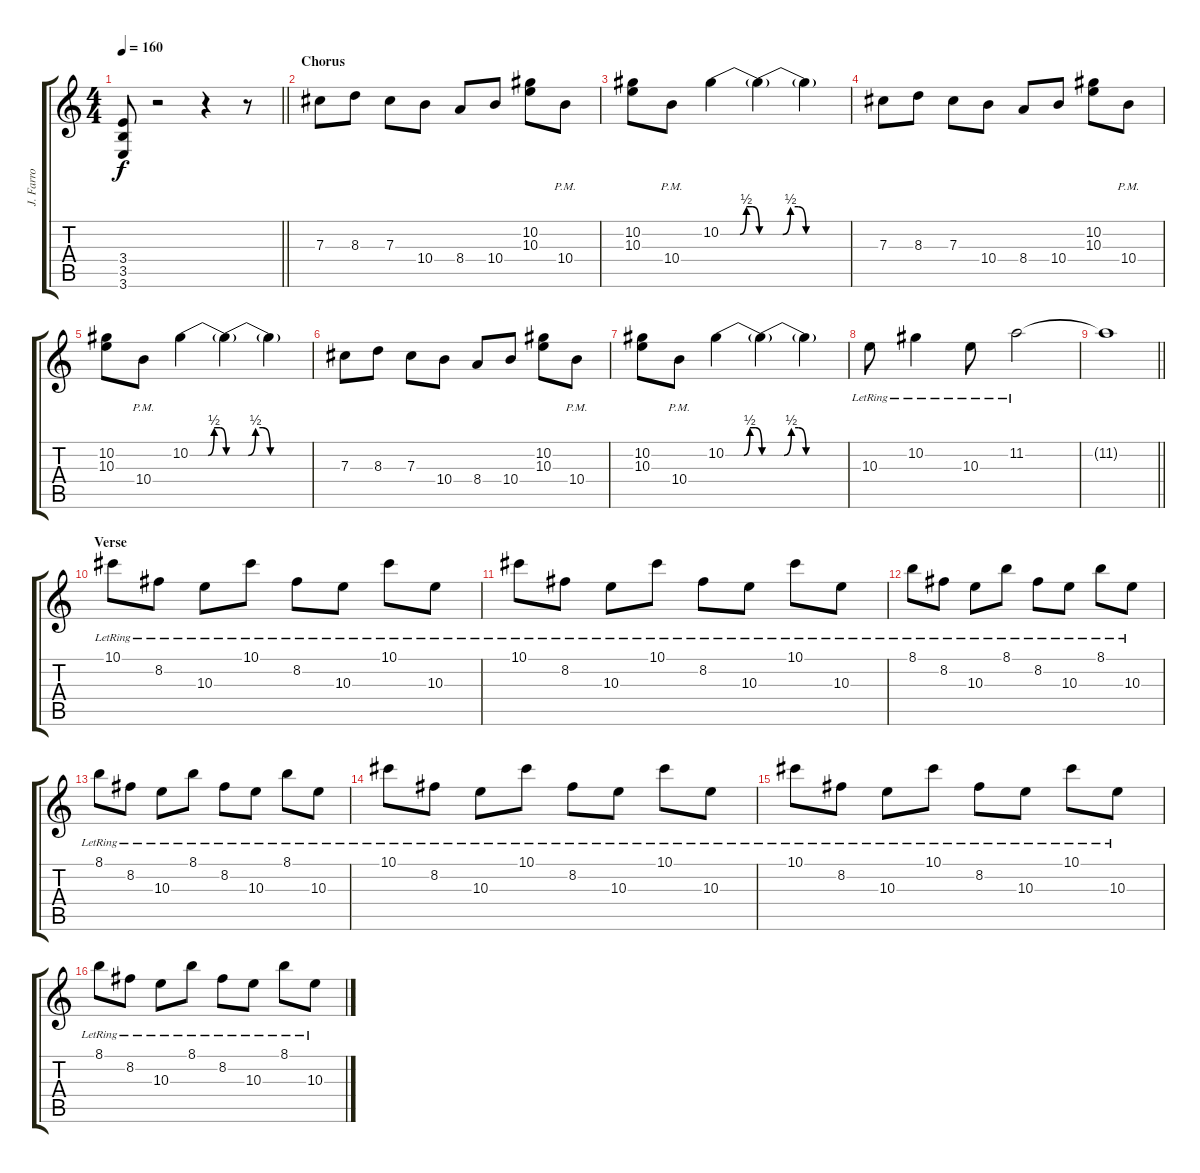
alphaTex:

\track ("J. Farro" "J. Farro") {instrument distortionguitar}
\staff {score tabs}
\tuning (Eb4 Bb3 Gb3 Db3 Ab2 Db2) {hide}
\ts (4 4)
\tempo 160
\clef g2
\barLineRight lightlight
\ks c
(3.4 3.5 3.6).8{dy f} r.2 r.4 r.8 |
\section ("" "Chorus")
7.3.8 8.3.8 7.3.8 10.4.8 8.4.8 10.4.8 (10.2 10.3).8 10.4{pm}.8 |
(10.2 10.3).8 10.4{pm}.8 10.2{be (custom 0 0 30 0 40 2 50 2 60 0)}.4 10.2{be (custom 0 0 30 0 40 2 50 2 60 0) t}.4 10.2{be (hold 0 0 60 0) t}.4 |
7.3.8 8.3.8 7.3.8 10.4.8 8.4.8 10.4.8 (10.2 10.3).8 10.4{pm}.8 |
(10.2 10.3).8 10.4{pm}.8 10.2{be (custom 0 0 30 0 40 2 50 2 60 0)}.4 10.2{be (custom 0 0 30 0 40 2 50 2 60 0) t}.4 10.2{be (hold 0 0 60 0) t}.4 |
7.3.8 8.3.8 7.3.8 10.4.8 8.4.8 10.4.8 (10.2 10.3).8 10.4{pm}.8 |
(10.2 10.3).8 10.4{pm}.8 10.2{be (custom 0 0 30 0 40 2 50 2 60 0)}.4 10.2{be (custom 0 0 30 0 40 2 50 2 60 0) t}.4 10.2{be (hold 0 0 60 0) t}.4 |
10.3{lr}.8 10.2{lr}.4 10.3{lr}.8 11.2{lr}.2 |
\barLineRight lightlight
11.2{t}.1 |
\section ("" "Verse")
10.1{lr}.8{volume 12 instrument electricguitarjazz} 8.2{lr}.8 10.3{lr}.8 10.1{lr}.8 8.2{lr}.8 10.3{lr}.8 10.1{lr}.8 10.3{lr}.8 |
10.1{lr}.8 8.2{lr}.8 10.3{lr}.8 10.1{lr}.8 8.2{lr}.8 10.3{lr}.8 10.1{lr}.8 10.3{lr}.8 |
8.1{lr}.8 8.2{lr}.8 10.3{lr}.8 8.1{lr}.8 8.2{lr}.8 10.3{lr}.8 8.1{lr}.8 10.3{lr}.8 |
8.1{lr}.8 8.2{lr}.8 10.3{lr}.8 8.1{lr}.8 8.2{lr}.8 10.3{lr}.8 8.1{lr}.8 10.3{lr}.8 |
10.1{lr}.8 8.2{lr}.8 10.3{lr}.8 10.1{lr}.8 8.2{lr}.8 10.3{lr}.8 10.1{lr}.8 10.3{lr}.8 |
10.1{lr}.8 8.2{lr}.8 10.3{lr}.8 10.1{lr}.8 8.2{lr}.8 10.3{lr}.8 10.1{lr}.8 10.3{lr}.8 |
8.1{lr}.8 8.2{lr}.8 10.3{lr}.8 8.1{lr}.8 8.2{lr}.8 10.3{lr}.8 8.1{lr}.8 10.3{lr}.8
